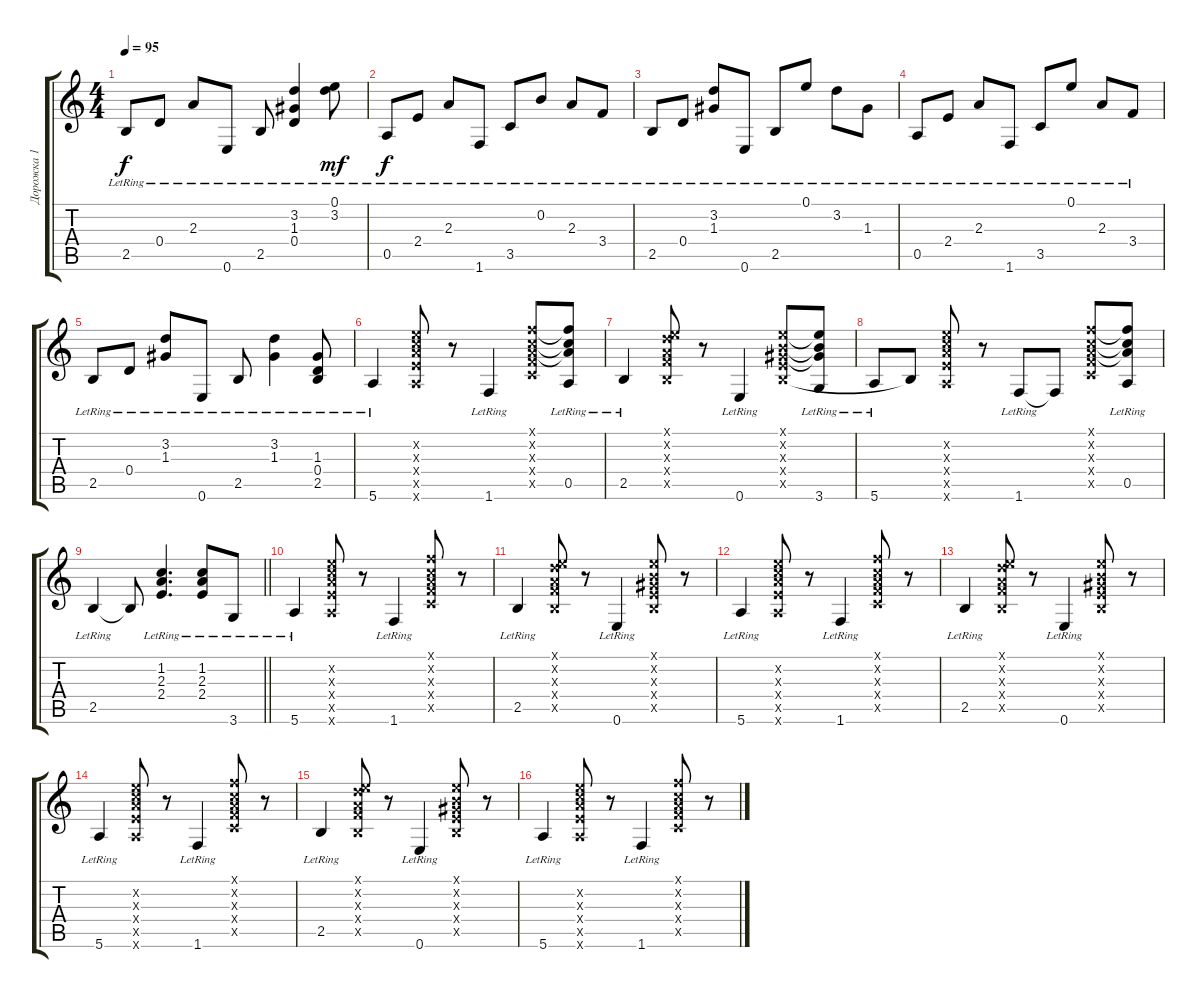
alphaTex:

\track ("Дорожка 1" "Дорожка 1") {instrument acousticguitarsteel}
\staff {score tabs}
\tuning (E4 B3 G3 D3 A2 E2) {hide}
\ts (4 4)
\tempo 95
\clef g2
\ks c
2.5{lr}.8{dy f} 0.4{lr}.8 2.3{lr}.8 0.6{lr}.8 2.5{lr}.8 (3.2 1.3{lr} 0.4).4 (0.1{lr} 3.2{lr}).8{dy mf} |
0.5{lr}.8{dy f} 2.4{lr}.8 2.3{lr}.8 1.6{lr}.8 3.5{lr}.8 0.2{lr}.8 2.3{lr}.8 3.4{lr}.8 |
2.5{lr}.8 0.4{lr}.8 (3.2{lr} 1.3{lr}).8 0.6{lr}.8 2.5{lr}.8 0.1{lr}.8 3.2{lr}.8 1.3{lr}.8 |
0.5{lr}.8 2.4{lr}.8 2.3{lr}.8 1.6{lr}.8 3.5{lr}.8 0.1{lr}.8 2.3{lr}.8 3.4{lr}.8 |
2.5{lr}.8 0.4{lr}.8 (3.2{lr} 1.3{lr}).8 0.6{lr}.8 2.5{lr}.8 (3.2{lr} 1.3{lr}).4 (1.3{lr} 0.4{lr} 2.5{lr}).8 |
5.6{lr}.4 (5.2{x} 5.3{x} 7.4{x} 7.5{x} 5.6{x}).8 r.8 1.6{lr}.4 (1.1{x} 1.2{x} 2.3{x} 3.4{x} 3.5{x}).8 (1.1{t} 1.2{t} 2.3{t} 0.5{lr}).8 |
2.5{lr}.4 (0.1{x} 3.2{x} 2.3{x} 3.4{x} 2.5{x}).8 r.8 0.6{lr}.4 (0.1{x} 0.2{x} 1.3{x} 2.4{x} 2.5{x}).8 (0.1{t} 0.2{t} 1.3{t} 3.6{lr}).8 |
5.6{lr}.8 2.5{t}.8 (5.2{x} 5.3{x} 7.4{x} 7.5{x} 5.6{x}).8 r.8 1.6{lr}.8 1.6{t}.8 (1.1{x} 1.2{x} 2.3{x} 3.4{x} 3.5{x}).8 (1.1{t} 1.2{t} 2.3{t} 0.5{lr}).8 |
\barLineRight lightlight
2.5{lr}.4 2.5{t}.8 (1.2{lr} 2.3{lr} 2.4{lr}).4{d} (1.2{lr} 2.3{lr} 2.4{lr}).8 3.6{lr}.8 |
5.6{lr}.4 (5.2{x} 5.3{x} 7.4{x} 7.5{x} 5.6{x}).8 r.8 1.6{lr}.4 (1.1{x} 1.2{x} 2.3{x} 3.4{x} 3.5{x}).8 r.8 |
2.5{lr}.4 (0.1{x} 3.2{x} 2.3{x} 3.4{x} 2.5{x}).8 r.8 0.6{lr}.4 (0.1{x} 0.2{x} 1.3{x} 2.4{x} 2.5{x}).8 r.8 |
5.6{lr}.4 (5.2{x} 5.3{x} 7.4{x} 7.5{x} 5.6{x}).8 r.8 1.6{lr}.4 (1.1{x} 1.2{x} 2.3{x} 3.4{x} 3.5{x}).8 r.8 |
2.5{lr}.4 (0.1{x} 3.2{x} 2.3{x} 3.4{x} 2.5{x}).8 r.8 0.6{lr}.4 (0.1{x} 0.2{x} 1.3{x} 2.4{x} 2.5{x}).8 r.8 |
5.6{lr}.4 (5.2{x} 5.3{x} 7.4{x} 7.5{x} 5.6{x}).8 r.8 1.6{lr}.4 (1.1{x} 1.2{x} 2.3{x} 3.4{x} 3.5{x}).8 r.8 |
2.5{lr}.4 (0.1{x} 3.2{x} 2.3{x} 3.4{x} 2.5{x}).8 r.8 0.6{lr}.4 (0.1{x} 0.2{x} 1.3{x} 2.4{x} 2.5{x}).8 r.8 |
5.6{lr}.4 (5.2{x} 5.3{x} 7.4{x} 7.5{x} 5.6{x}).8 r.8 1.6{lr}.4 (1.1{x} 1.2{x} 2.3{x} 3.4{x} 3.5{x}).8 r.8
